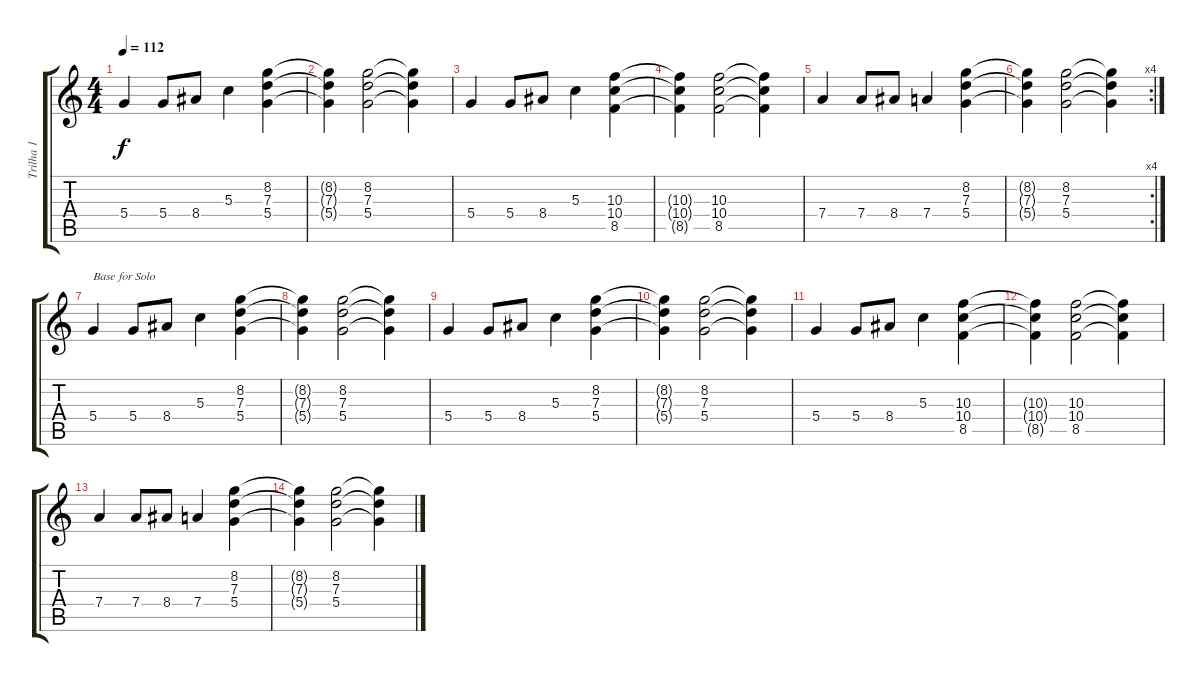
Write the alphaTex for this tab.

\track ("Trilha 1" "Trilha 1") {instrument acousticguitarsteel}
\staff {score tabs}
\tuning (E4 B3 G3 D3 A2 E2) {hide}
\ts (4 4)
\tempo 112
\clef g2
\ks c
5.4.4{dy f} 5.4.8 8.4.8 5.3.4 (8.2 7.3 5.4).4 |
(8.2{t} 7.3{t} 5.4{t}).4 (8.2 7.3 5.4).2 (8.2{t} 7.3{t} 5.4{t}).4 |
5.4.4 5.4.8 8.4.8 5.3.4 (10.3 10.4 8.5).4 |
(10.3{t} 10.4{t} 8.5{t}).4 (10.3 10.4 8.5).2 (10.3{t} 10.4{t} 8.5{t}).4 |
7.4.4 7.4.8 8.4.8 7.4.4 (8.2 7.3 5.4).4 |
\rc 4
(8.2{t} 7.3{t} 5.4{t}).4 (8.2 7.3 5.4).2 (8.2{t} 7.3{t} 5.4{t}).4 |
5.4.4{txt "Base for Solo"} 5.4.8 8.4.8 5.3.4 (8.2 7.3 5.4).4 |
(8.2{t} 7.3{t} 5.4{t}).4 (8.2 7.3 5.4).2 (8.2{t} 7.3{t} 5.4{t}).4 |
5.4.4 5.4.8 8.4.8 5.3.4 (8.2 7.3 5.4).4 |
(8.2{t} 7.3{t} 5.4{t}).4 (8.2 7.3 5.4).2 (8.2{t} 7.3{t} 5.4{t}).4 |
5.4.4 5.4.8 8.4.8 5.3.4 (10.3 10.4 8.5).4 |
(10.3{t} 10.4{t} 8.5{t}).4 (10.3 10.4 8.5).2 (10.3{t} 10.4{t} 8.5{t}).4 |
7.4.4 7.4.8 8.4.8 7.4.4 (8.2 7.3 5.4).4 |
(8.2{t} 7.3{t} 5.4{t}).4 (8.2 7.3 5.4).2 (8.2{t} 7.3{t} 5.4{t}).4
